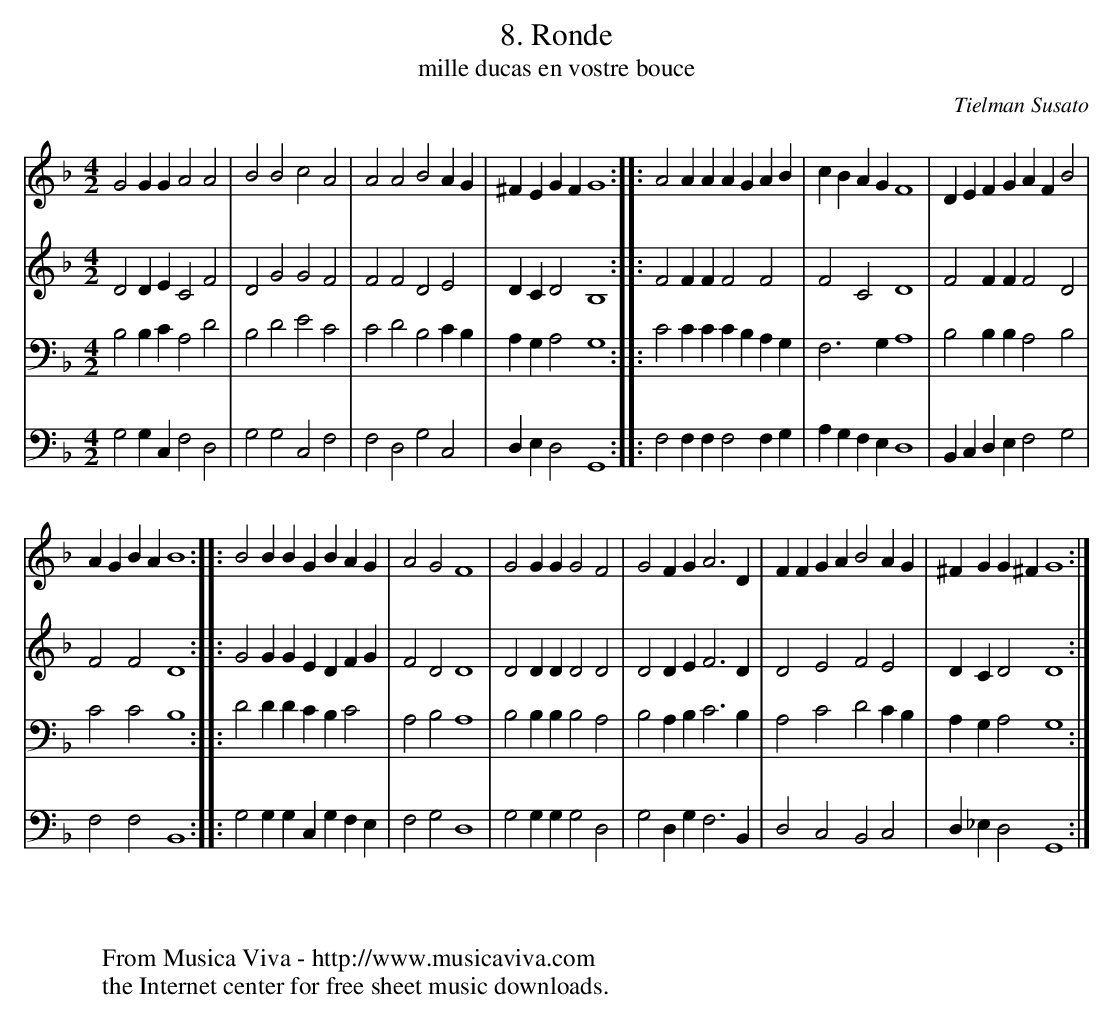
X:1
T:8. Ronde
T:mille ducas en vostre bouce
C:Tielman Susato
M:4/2
L:1/2
K:Gdor
V:1
GG/G/AA|BBcA|AABA/G/|^F/E/G/F/G2::AA/A/ A/G/A/B/|c/B/A/G/F2|D/E/F/G/ A/F/B|
V:2
DD/E/CF|DGGF|FFDE|D/C/DB,2::FF/F/FF|FCD2|FF/F/FD|
V:3
B,B,/C/A,D|B,DEC|CDB,C/B,/|A,/G,/A,G,2::CC/C/ C/B,/A,/G,/|F,>G,A,2|B,B,/B,/A,B,|
V:4
G,G,/C,/F,D,|G,G,C,F,|F,D,G,C,|D,/E,/D,G,,2::F,F,/F,/F,F,/G,/|A,/G,/F,/E,/D,2|B,,/C,/D,/E,/F,G,|
V:1
A/G/B/A/B2::BB/B/ G/B/A/G/|AGF2|GG/G/GF|GF/G/A>D|F/F/G/A/BA/G/|^F/G/G/^F/G2:|
V:2
FFD2::GG/G/ E/D/F/G/|FDD2|DD/D/DD|DD/E/F>D|DEFE|D/C/DD2:|
V:3
CCB,2::DD/D/ C/B,/C|A,B,A,2|B,B,/B,/B,A,|B,A,/B,/C>B,|A,CDC/B,/|A,/G,/A,G,2:|
V:4
F,F,B,,2::G,G,/G,/ C,/G,/F,/E,/|F,G,D,2|G,G,/G,/G,D,|G,D,/G,/F,>B,,|D,C,B,,C,|D,/_E,/D,G,,2:|
W:
W:
W:  From Musica Viva - http://www.musicaviva.com
W:  the Internet center for free sheet music downloads.
